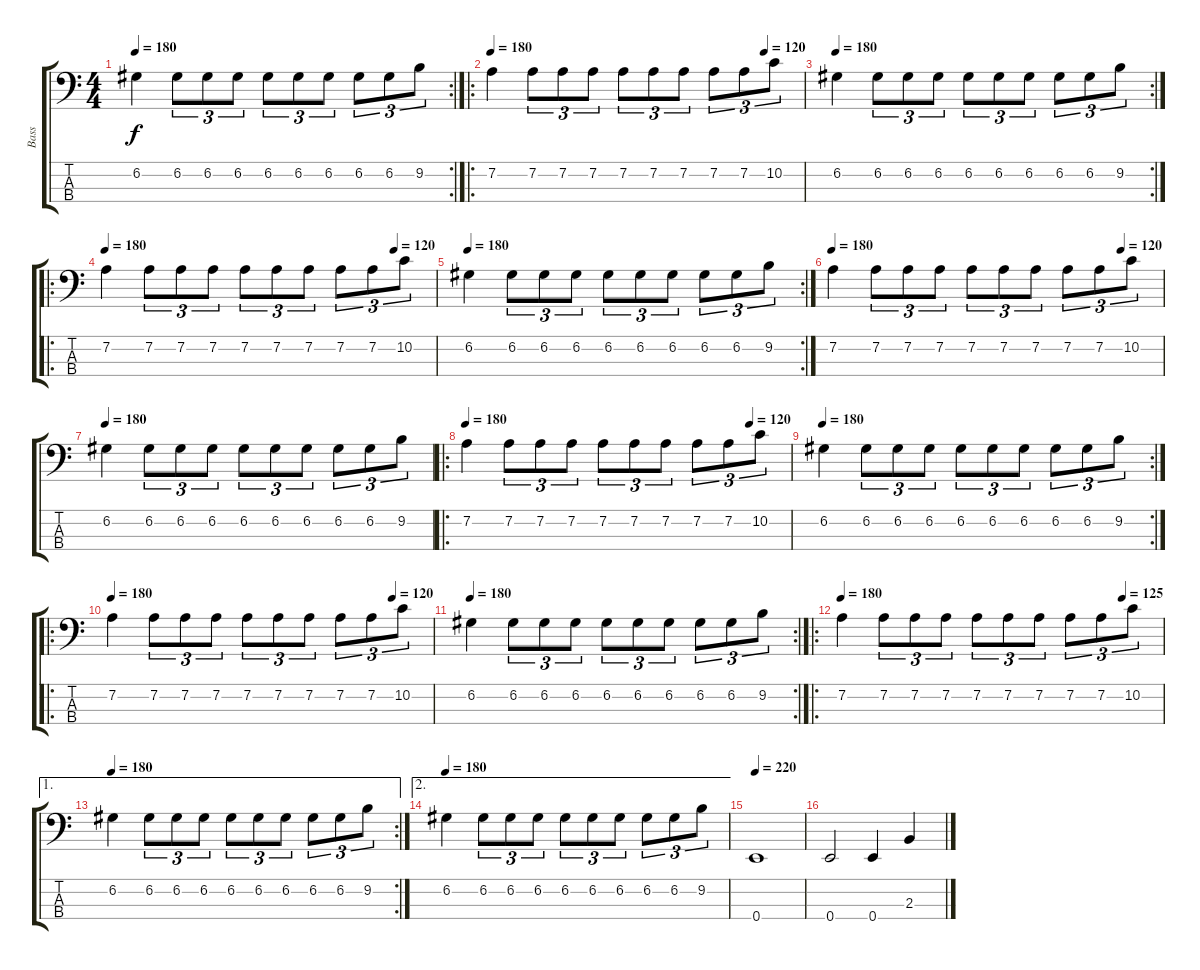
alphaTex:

\track ("Bass" "Bass") {instrument electricbassfinger}
\staff {score tabs}
\tuning (G2 D2 A1 E1) {hide}
\rc 2
\ts (4 4)
\tempo 180
\clef f4
\ks c
6.2.4{dy f} 6.2.8{tu (3 2)} 6.2.8{tu (3 2)} 6.2.8{tu (3 2)} 6.2.8{tu (3 2)} 6.2.8{tu (3 2)} 6.2.8{tu (3 2)} 6.2.8{tu (3 2)} 6.2.8{tu (3 2)} 9.2.8{tu (3 2)} |
\ro
\tempo 180
\tempo (120 0.875)
7.2.4 7.2.8{tu (3 2)} 7.2.8{tu (3 2)} 7.2.8{tu (3 2)} 7.2.8{tu (3 2)} 7.2.8{tu (3 2)} 7.2.8{tu (3 2)} 7.2.8{tu (3 2)} 7.2.8{tu (3 2)} 10.2.8{tu (3 2)} |
\rc 2
\tempo 180
6.2.4 6.2.8{tu (3 2)} 6.2.8{tu (3 2)} 6.2.8{tu (3 2)} 6.2.8{tu (3 2)} 6.2.8{tu (3 2)} 6.2.8{tu (3 2)} 6.2.8{tu (3 2)} 6.2.8{tu (3 2)} 9.2.8{tu (3 2)} |
\ro
\tempo 180
\tempo (120 0.875)
7.2.4 7.2.8{tu (3 2)} 7.2.8{tu (3 2)} 7.2.8{tu (3 2)} 7.2.8{tu (3 2)} 7.2.8{tu (3 2)} 7.2.8{tu (3 2)} 7.2.8{tu (3 2)} 7.2.8{tu (3 2)} 10.2.8{tu (3 2)} |
\rc 2
\tempo 180
6.2.4 6.2.8{tu (3 2)} 6.2.8{tu (3 2)} 6.2.8{tu (3 2)} 6.2.8{tu (3 2)} 6.2.8{tu (3 2)} 6.2.8{tu (3 2)} 6.2.8{tu (3 2)} 6.2.8{tu (3 2)} 9.2.8{tu (3 2)} |
\tempo 180
\tempo (120 0.875)
7.2.4 7.2.8{tu (3 2)} 7.2.8{tu (3 2)} 7.2.8{tu (3 2)} 7.2.8{tu (3 2)} 7.2.8{tu (3 2)} 7.2.8{tu (3 2)} 7.2.8{tu (3 2)} 7.2.8{tu (3 2)} 10.2.8{tu (3 2)} |
\tempo 180
6.2.4 6.2.8{tu (3 2)} 6.2.8{tu (3 2)} 6.2.8{tu (3 2)} 6.2.8{tu (3 2)} 6.2.8{tu (3 2)} 6.2.8{tu (3 2)} 6.2.8{tu (3 2)} 6.2.8{tu (3 2)} 9.2.8{tu (3 2)} |
\ro
\tempo 180
\tempo (120 0.875)
7.2.4 7.2.8{tu (3 2)} 7.2.8{tu (3 2)} 7.2.8{tu (3 2)} 7.2.8{tu (3 2)} 7.2.8{tu (3 2)} 7.2.8{tu (3 2)} 7.2.8{tu (3 2)} 7.2.8{tu (3 2)} 10.2.8{tu (3 2)} |
\rc 2
\tempo 180
6.2.4 6.2.8{tu (3 2)} 6.2.8{tu (3 2)} 6.2.8{tu (3 2)} 6.2.8{tu (3 2)} 6.2.8{tu (3 2)} 6.2.8{tu (3 2)} 6.2.8{tu (3 2)} 6.2.8{tu (3 2)} 9.2.8{tu (3 2)} |
\ro
\tempo 180
\tempo (120 0.875)
7.2.4 7.2.8{tu (3 2)} 7.2.8{tu (3 2)} 7.2.8{tu (3 2)} 7.2.8{tu (3 2)} 7.2.8{tu (3 2)} 7.2.8{tu (3 2)} 7.2.8{tu (3 2)} 7.2.8{tu (3 2)} 10.2.8{tu (3 2)} |
\rc 2
\tempo 180
6.2.4 6.2.8{tu (3 2)} 6.2.8{tu (3 2)} 6.2.8{tu (3 2)} 6.2.8{tu (3 2)} 6.2.8{tu (3 2)} 6.2.8{tu (3 2)} 6.2.8{tu (3 2)} 6.2.8{tu (3 2)} 9.2.8{tu (3 2)} |
\ro
\tempo 180
\tempo (125 0.875)
7.2.4 7.2.8{tu (3 2)} 7.2.8{tu (3 2)} 7.2.8{tu (3 2)} 7.2.8{tu (3 2)} 7.2.8{tu (3 2)} 7.2.8{tu (3 2)} 7.2.8{tu (3 2)} 7.2.8{tu (3 2)} 10.2.8{tu (3 2)} |
\ae 1
\rc 2
\tempo 180
6.2.4 6.2.8{tu (3 2)} 6.2.8{tu (3 2)} 6.2.8{tu (3 2)} 6.2.8{tu (3 2)} 6.2.8{tu (3 2)} 6.2.8{tu (3 2)} 6.2.8{tu (3 2)} 6.2.8{tu (3 2)} 9.2.8{tu (3 2)} |
\ae 2
\tempo 180
6.2.4 6.2.8{tu (3 2)} 6.2.8{tu (3 2)} 6.2.8{tu (3 2)} 6.2.8{tu (3 2)} 6.2.8{tu (3 2)} 6.2.8{tu (3 2)} 6.2.8{tu (3 2)} 6.2.8{tu (3 2)} 9.2.8{tu (3 2)} |
\tempo 220
0.4.1 |
0.4.2 0.4.4 2.3.4
